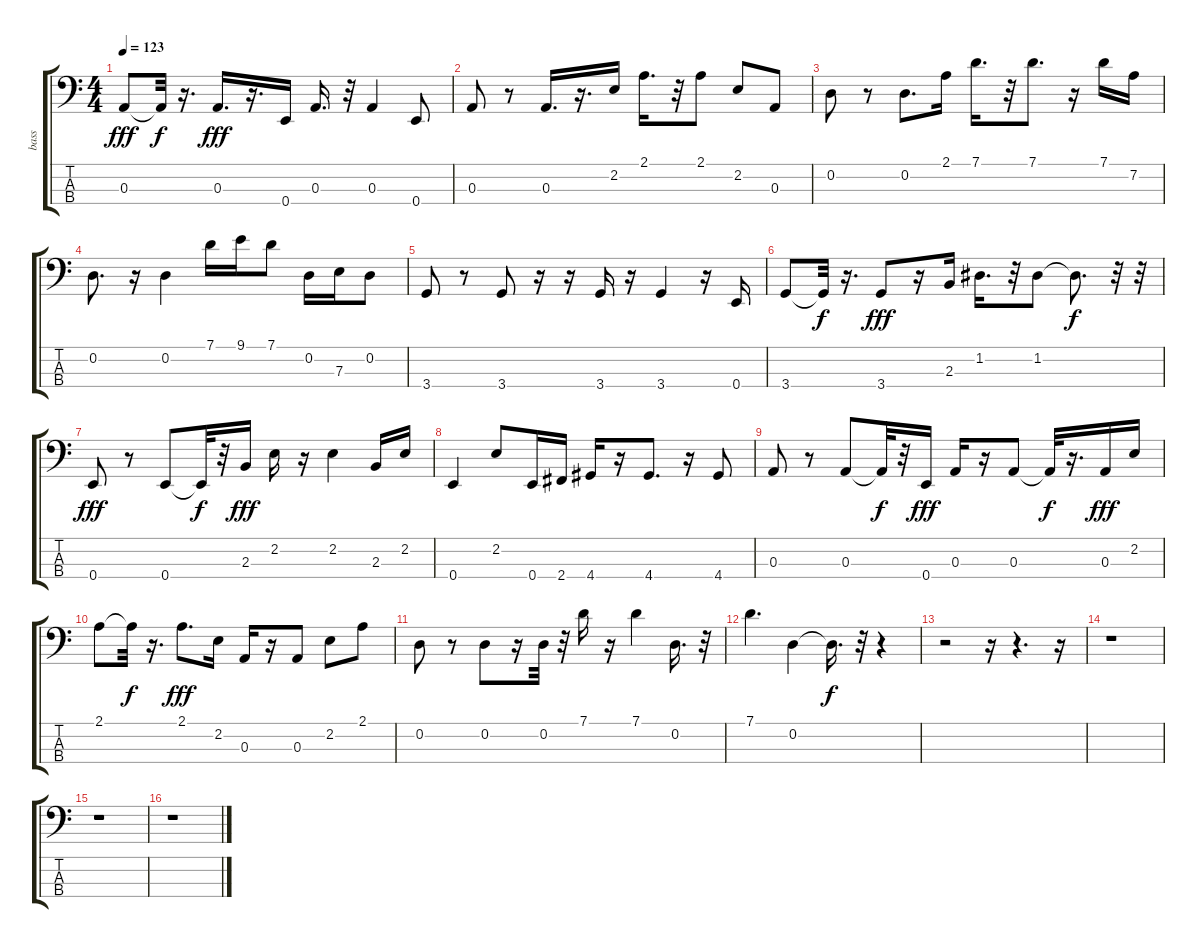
\track ("bass    " "bass    ") {instrument electricbassfinger}
\staff {score tabs}
\tuning (G2 D2 A1 E1) {hide}
\ts (4 4)
\tempo 123
\clef f4
\ks c
0.3.8{dy fff} 0.3{t}.32{dy f} r.16{d} 0.3.16{d dy fff} r.16{d} 0.4.16 0.3.16{d} r.32 0.3.4 0.4.8 |
0.3.8 r.8 0.3.16{d} r.16{d} 2.2.16 2.1.16{d} r.32 2.1.8 2.2.8 0.3.8 |
0.2.8 r.8 0.2.8{d} 2.1.16 7.1.16{d} r.32 7.1.8{d} r.16 7.1.16 7.2.16 |
0.2.8{d} r.16 0.2.4 7.1.16 9.1.16 7.1.8 0.2.16 7.3.16 0.2.8 |
3.4.8 r.8 3.4.8 r.16 r.16 3.4.16 r.16 3.4.4 r.16 0.4.16 |
3.4.8 3.4{t}.32{dy f} r.16{d} 3.4.8{dy fff} r.16 2.3.16 1.2.16{d} r.32 1.2.8 1.2{t}.8{d dy f} r.32 r.32 |
0.4.8{dy fff} r.8 0.4.8 0.4{t}.32{dy f} r.32 2.3.16{dy fff} 2.2.16 r.16 2.2.4 2.3.16 2.2.16 |
0.4.4 2.2.8 0.4.16 2.4.16 4.4.16 r.16 4.4.8{d} r.16 4.4.8 |
0.3.8 r.8 0.3.8 0.3{t}.32{dy f} r.32 0.4.16{dy fff} 0.3.16 r.16 0.3.8 0.3{t}.32{dy f} r.16{d} 0.3.16{dy fff} 2.2.16 |
2.1.8 2.1{t}.32{dy f} r.16{d} 2.1.8{d dy fff} 2.2.16 0.3.16 r.16 0.3.8 2.2.8 2.1.8 |
0.2.8 r.8 0.2.8 r.16 0.2.32 r.32 7.1.16 r.16 7.1.4 0.2.16{d} r.32 |
7.1.4{d} 0.2.4 0.2{t}.16{d dy f} r.32 r.4 |
r.2 r.16 r.4{d} r.16 |
r.1 |
r.1 |
r.1
